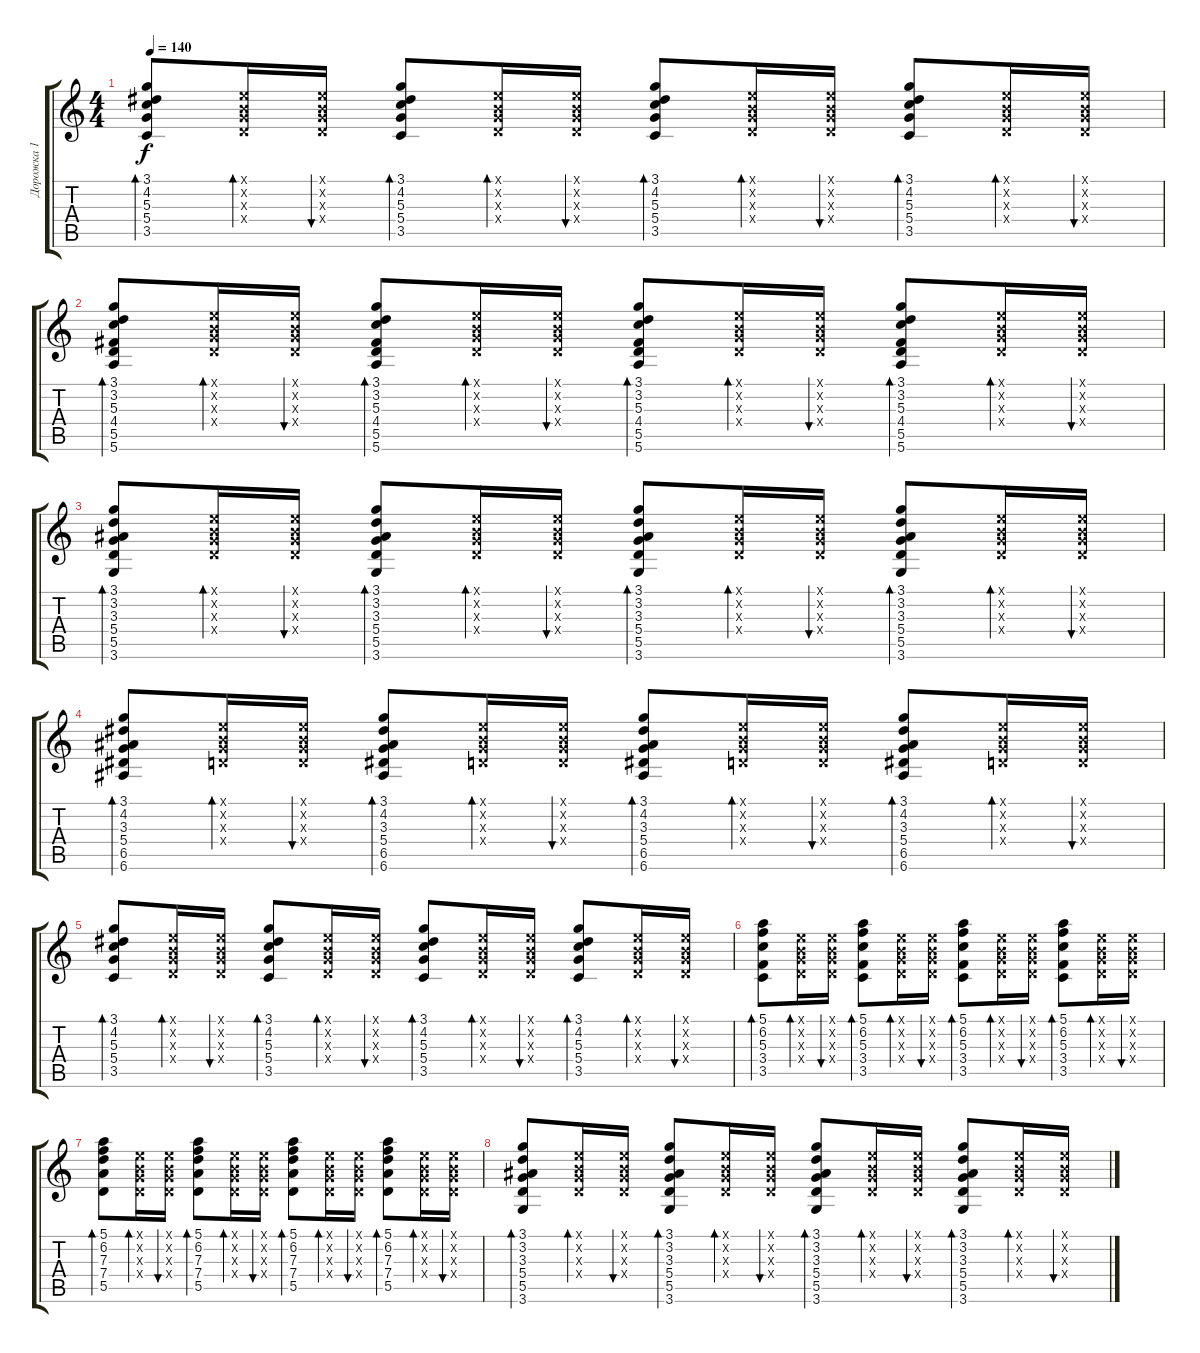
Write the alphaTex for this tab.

\track ("Дорожка 1" "Дорожка 1") {instrument acousticguitarsteel}
\staff {score tabs}
\tuning (E4 B3 G3 D3 A2 E2) {hide}
\ts (4 4)
\tempo 140
\clef g2
\ks c
(3.1 4.2 5.3 5.4 3.5).8{bd 60 dy f} (0.1{x} 0.2{x} 0.3{x} 0.4{x}).16{bd 60} (0.1{x} 0.2{x} 0.3{x} 0.4{x}).16{bu 60} (3.1 4.2 5.3 5.4 3.5).8{bd 60} (0.1{x} 0.2{x} 0.3{x} 0.4{x}).16{bd 60} (0.1{x} 0.2{x} 0.3{x} 0.4{x}).16{bu 60} (3.1 4.2 5.3 5.4 3.5).8{bd 60} (0.1{x} 0.2{x} 0.3{x} 0.4{x}).16{bd 60} (0.1{x} 0.2{x} 0.3{x} 0.4{x}).16{bu 60} (3.1 4.2 5.3 5.4 3.5).8{bd 60} (0.1{x} 0.2{x} 0.3{x} 0.4{x}).16{bd 60} (0.1{x} 0.2{x} 0.3{x} 0.4{x}).16{bu 60} |
(3.1 3.2 5.3 4.4 5.5 5.6).8{bd 60} (0.1{x} 0.2{x} 0.3{x} 0.4{x}).16{bd 60} (0.1{x} 0.2{x} 0.3{x} 0.4{x}).16{bu 60} (3.1 3.2 5.3 4.4 5.5 5.6).8{bd 60} (0.1{x} 0.2{x} 0.3{x} 0.4{x}).16{bd 60} (0.1{x} 0.2{x} 0.3{x} 0.4{x}).16{bu 60} (3.1 3.2 5.3 4.4 5.5 5.6).8{bd 60} (0.1{x} 0.2{x} 0.3{x} 0.4{x}).16{bd 60} (0.1{x} 0.2{x} 0.3{x} 0.4{x}).16{bu 60} (3.1 3.2 5.3 4.4 5.5 5.6).8{bd 60} (0.1{x} 0.2{x} 0.3{x} 0.4{x}).16{bd 60} (0.1{x} 0.2{x} 0.3{x} 0.4{x}).16{bu 60} |
(3.1 3.2 3.3 5.4 5.5 3.6).8{bd 60} (0.1{x} 0.2{x} 0.3{x} 0.4{x}).16{bd 60} (0.1{x} 0.2{x} 0.3{x} 0.4{x}).16{bu 60} (3.1 3.2 3.3 5.4 5.5 3.6).8{bd 60} (0.1{x} 0.2{x} 0.3{x} 0.4{x}).16{bd 60} (0.1{x} 0.2{x} 0.3{x} 0.4{x}).16{bu 60} (3.1 3.2 3.3 5.4 5.5 3.6).8{bd 60} (0.1{x} 0.2{x} 0.3{x} 0.4{x}).16{bd 60} (0.1{x} 0.2{x} 0.3{x} 0.4{x}).16{bu 60} (3.1 3.2 3.3 5.4 5.5 3.6).8{bd 60} (0.1{x} 0.2{x} 0.3{x} 0.4{x}).16{bd 60} (0.1{x} 0.2{x} 0.3{x} 0.4{x}).16{bu 60} |
(3.1 4.2 3.3 5.4 6.5 6.6).8{bd 60} (0.1{x} 0.2{x} 0.3{x} 0.4{x}).16{bd 60} (0.1{x} 0.2{x} 0.3{x} 0.4{x}).16{bu 60} (3.1 4.2 3.3 5.4 6.5 6.6).8{bd 60} (0.1{x} 0.2{x} 0.3{x} 0.4{x}).16{bd 60} (0.1{x} 0.2{x} 0.3{x} 0.4{x}).16{bu 60} (3.1 4.2 3.3 5.4 6.5 6.6).8{bd 60} (0.1{x} 0.2{x} 0.3{x} 0.4{x}).16{bd 60} (0.1{x} 0.2{x} 0.3{x} 0.4{x}).16{bu 60} (3.1 4.2 3.3 5.4 6.5 6.6).8{bd 60} (0.1{x} 0.2{x} 0.3{x} 0.4{x}).16{bd 60} (0.1{x} 0.2{x} 0.3{x} 0.4{x}).16{bu 60} |
(3.1 4.2 5.3 5.4 3.5).8{bd 60} (0.1{x} 0.2{x} 0.3{x} 0.4{x}).16{bd 60} (0.1{x} 0.2{x} 0.3{x} 0.4{x}).16{bu 60} (3.1 4.2 5.3 5.4 3.5).8{bd 60} (0.1{x} 0.2{x} 0.3{x} 0.4{x}).16{bd 60} (0.1{x} 0.2{x} 0.3{x} 0.4{x}).16{bu 60} (3.1 4.2 5.3 5.4 3.5).8{bd 60} (0.1{x} 0.2{x} 0.3{x} 0.4{x}).16{bd 60} (0.1{x} 0.2{x} 0.3{x} 0.4{x}).16{bu 60} (3.1 4.2 5.3 5.4 3.5).8{bd 60} (0.1{x} 0.2{x} 0.3{x} 0.4{x}).16{bd 60} (0.1{x} 0.2{x} 0.3{x} 0.4{x}).16{bu 60} |
(5.1 6.2 5.3 3.4 3.5).8{bd 60} (0.1{x} 0.2{x} 0.3{x} 0.4{x}).16{bd 60} (0.1{x} 0.2{x} 0.3{x} 0.4{x}).16{bu 60} (5.1 6.2 5.3 3.4 3.5).8{bd 60} (0.1{x} 0.2{x} 0.3{x} 0.4{x}).16{bd 60} (0.1{x} 0.2{x} 0.3{x} 0.4{x}).16{bu 60} (5.1 6.2 5.3 3.4 3.5).8{bd 60} (0.1{x} 0.2{x} 0.3{x} 0.4{x}).16{bd 60} (0.1{x} 0.2{x} 0.3{x} 0.4{x}).16{bu 60} (5.1 6.2 5.3 3.4 3.5).8{bd 60} (0.1{x} 0.2{x} 0.3{x} 0.4{x}).16{bd 60} (0.1{x} 0.2{x} 0.3{x} 0.4{x}).16{bu 60} |
(5.1 6.2 7.3 7.4 5.5).8{bd 60} (0.1{x} 0.2{x} 0.3{x} 0.4{x}).16{bd 60} (0.1{x} 0.2{x} 0.3{x} 0.4{x}).16{bu 60} (5.1 6.2 7.3 7.4 5.5).8{bd 60} (0.1{x} 0.2{x} 0.3{x} 0.4{x}).16{bd 60} (0.1{x} 0.2{x} 0.3{x} 0.4{x}).16{bu 60} (5.1 6.2 7.3 7.4 5.5).8{bd 60} (0.1{x} 0.2{x} 0.3{x} 0.4{x}).16{bd 60} (0.1{x} 0.2{x} 0.3{x} 0.4{x}).16{bu 60} (5.1 6.2 7.3 7.4 5.5).8{bd 60} (0.1{x} 0.2{x} 0.3{x} 0.4{x}).16{bd 60} (0.1{x} 0.2{x} 0.3{x} 0.4{x}).16{bu 60} |
(3.1 3.2 3.3 5.4 5.5 3.6).8{bd 60} (0.1{x} 0.2{x} 0.3{x} 0.4{x}).16{bd 60} (0.1{x} 0.2{x} 0.3{x} 0.4{x}).16{bu 60} (3.1 3.2 3.3 5.4 5.5 3.6).8{bd 60} (0.1{x} 0.2{x} 0.3{x} 0.4{x}).16{bd 60} (0.1{x} 0.2{x} 0.3{x} 0.4{x}).16{bu 60} (3.1 3.2 3.3 5.4 5.5 3.6).8{bd 60} (0.1{x} 0.2{x} 0.3{x} 0.4{x}).16{bd 60} (0.1{x} 0.2{x} 0.3{x} 0.4{x}).16{bu 60} (3.1 3.2 3.3 5.4 5.5 3.6).8{bd 60} (0.1{x} 0.2{x} 0.3{x} 0.4{x}).16{bd 60} (0.1{x} 0.2{x} 0.3{x} 0.4{x}).16{bu 60}
